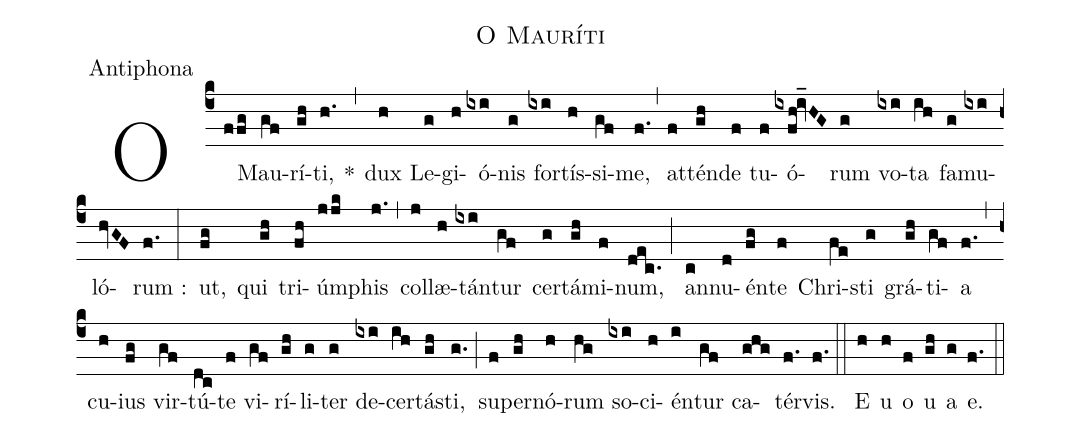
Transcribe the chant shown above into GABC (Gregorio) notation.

name:O Mauríti;
office-part:Antiphona;
%%
(c4) O(ffg) Mau(gf)rí(gh)ti,(h.) *(,)
dux(h) Le(g)gi(h)ó(ixi)nis(g) for(ixi)tís(h)si(gf)me,(f.) (,)
at(f)tén(gh)de(f) tu(f)ó(ixfh!iv_HG)rum(g) vo(ixi)ta(ih) fa(g)mu(ixi)ló(hvGF)rum :(f.) (:)
ut,(fg) qui(gh) tri(fh)úm(jjk)phis(j.) (,)
col(j)læ(h)tán(ixi)tur(gf) cer(g)tá(gh)mi(f)num,(dec.) (;)
an(c)nu(d)én(fg)te(f) Chri(fe)sti(g) grá(gh)ti(gf)a(f.) (,)
cu(h)ius(fg) vir(gf)tú(dc)te(f) vi(gf)rí(gh)li(g)ter(g) de(ixi)cer(ih)tá(gh)sti,(g.) (;)
su(f)per(gh)nó(h)rum(hg) so(ixi)ci(h)én(i)tur(gf) ca(ghg)tér(f.)vis.(f.) (::)

<eu>E(h) u(h) o(f) u(gh) a(g) e.</eu>(f.) (::)
